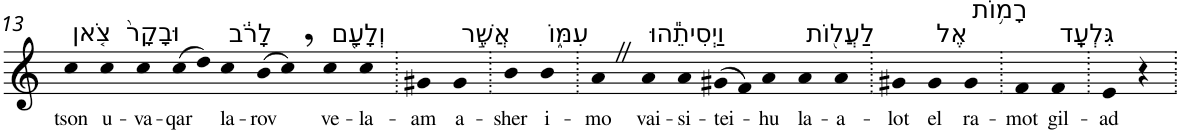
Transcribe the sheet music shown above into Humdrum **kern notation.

**kern	**text
*part1	*part1
*staff1	*staff1
*I"Piano	*
*I'Pno	*
!!LO:PB:g=z
*clefG2	*
*k[]	*
=13	=13
!LO:TX:a:t=צֹ֤אן	!
!	!LO:LY:b
4cc	tson
!LO:TX:a:t=וּבָקָר֙	!
!	!LO:LY:b
4cc	u-
!	!LO:LY:b
4cc	-va-
!	!LO:LY:b
(>8cc	-qar
8dd)	.
!LO:TX:a:t=לָרֹ֔ב	!
!	!LO:LY:b
4cc	la-
!	!LO:LY:b
(>8b	-rov
8cc,)	.
!LO:TX:a:t=וְלָעָ֖ם	!
!	!LO:LY:b
4cc	ve-
!	!LO:LY:b
4cc	-la-
=14.	=14.
!	!LO:LY:b
4g#X	-am
!LO:TX:a:t=אֲשֶׁ֣ר	!
!	!LO:LY:b
4g#	a-
=15.	=15.
!	!LO:LY:b
4b	-sher
!LO:TX:a:t=עִמּ֑וֹ	!
!	!LO:LY:b
4b	i-
=16.	=16.
!	!LO:LY:b
4aZ	-mo
!LO:TX:a:t=וַיְסִיתֵ֕הוּ	!
!	!LO:LY:b
4a	vai-
!	!LO:LY:b
4a	-si-
!	!LO:LY:b
(>8g#X	-tei-
8f)	.
!	!LO:LY:b
4a	-hu
!LO:TX:a:t=לַעֲל֖וֹת	!
!	!LO:LY:b
4a	la-
!	!LO:LY:b
4a	-a-
=17.	=17.
!	!LO:LY:b
4g#X	-lot
!LO:TX:a:t=אֶל	!
!	!LO:LY:b
4g#	el
!LO:TX:a:t=רָמ֥וֹת	!
!	!LO:LY:b
4g#	ra-
=18.	=18.
!	!LO:LY:b
4f	-mot
!LO:TX:a:t=גִּלְעָֽד	!
!	!LO:LY:b
4f	gil-
=19.	=19.
!	!LO:LY:b
4e	-ad
4r	.
=.	=.
*-	*-
